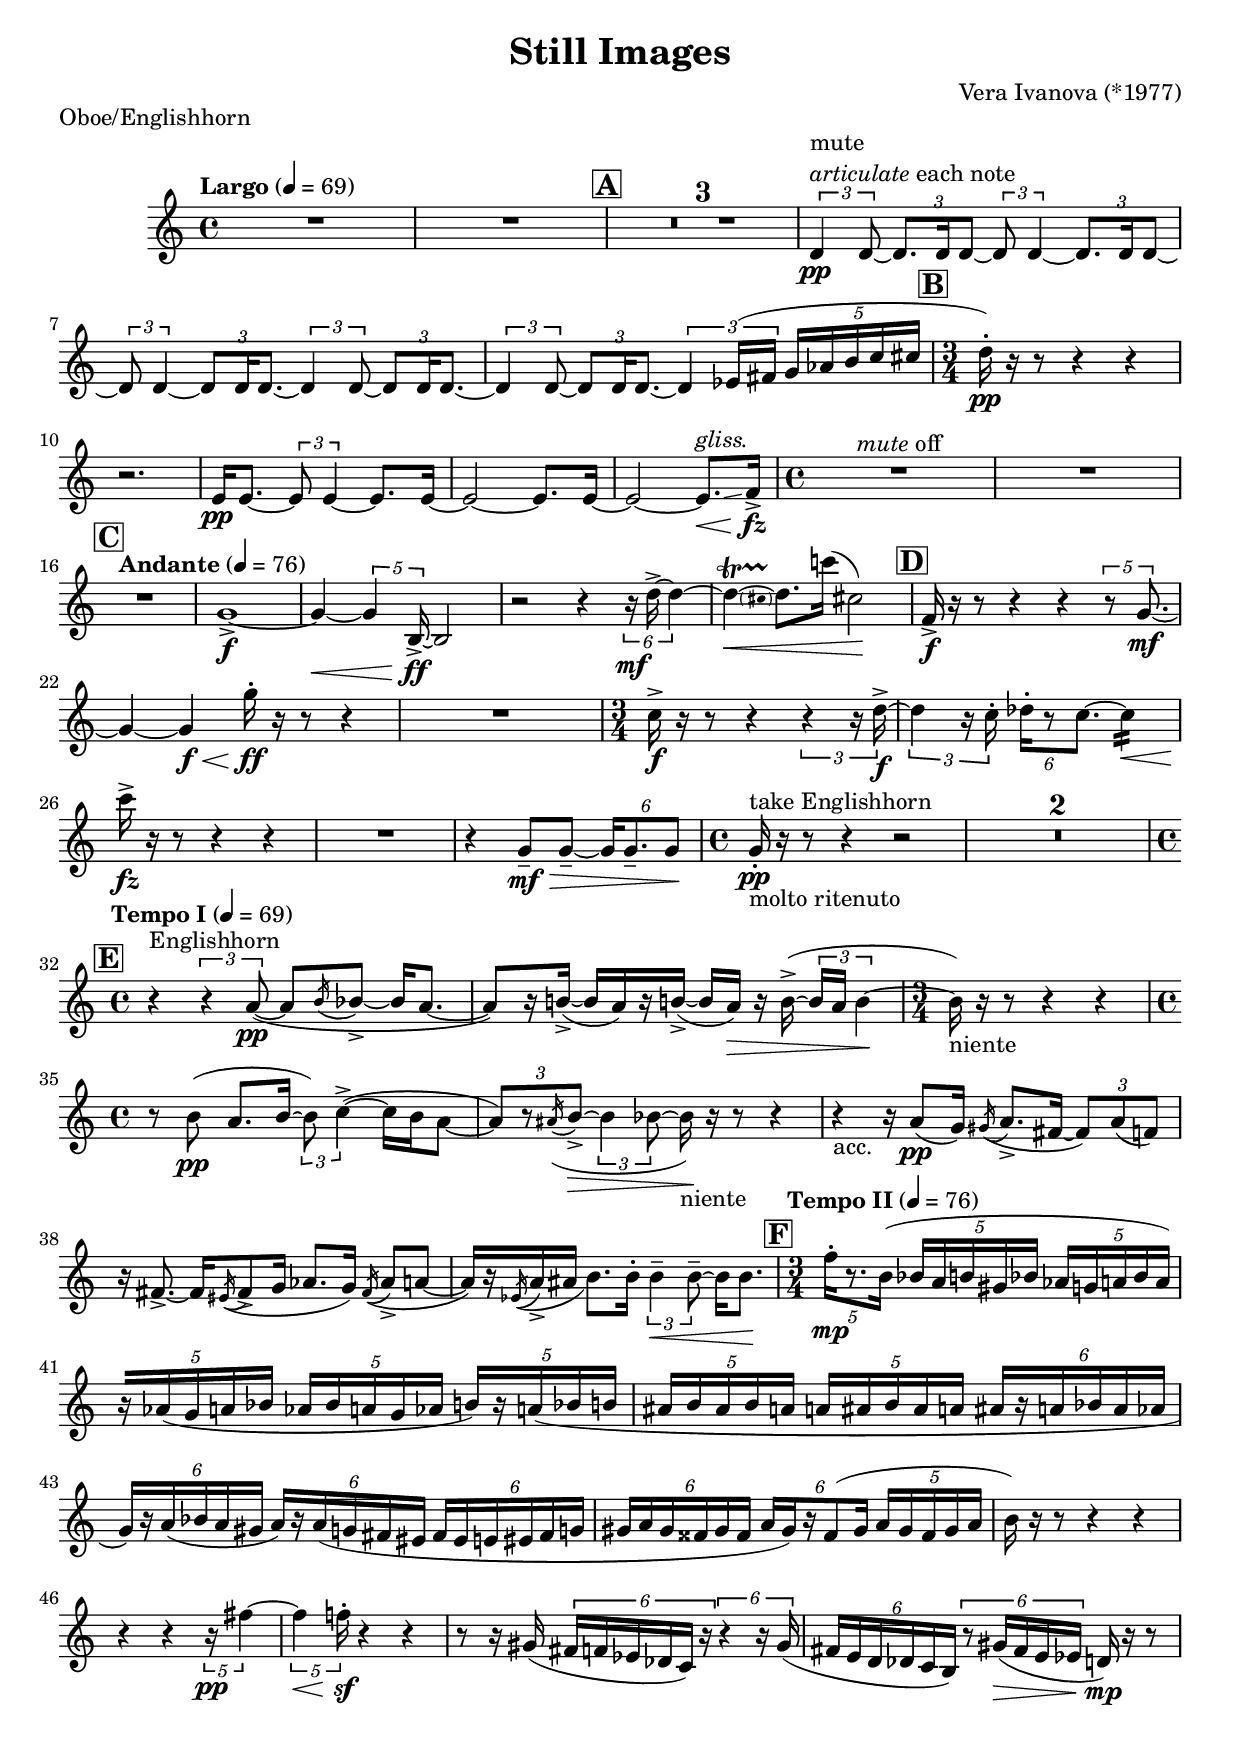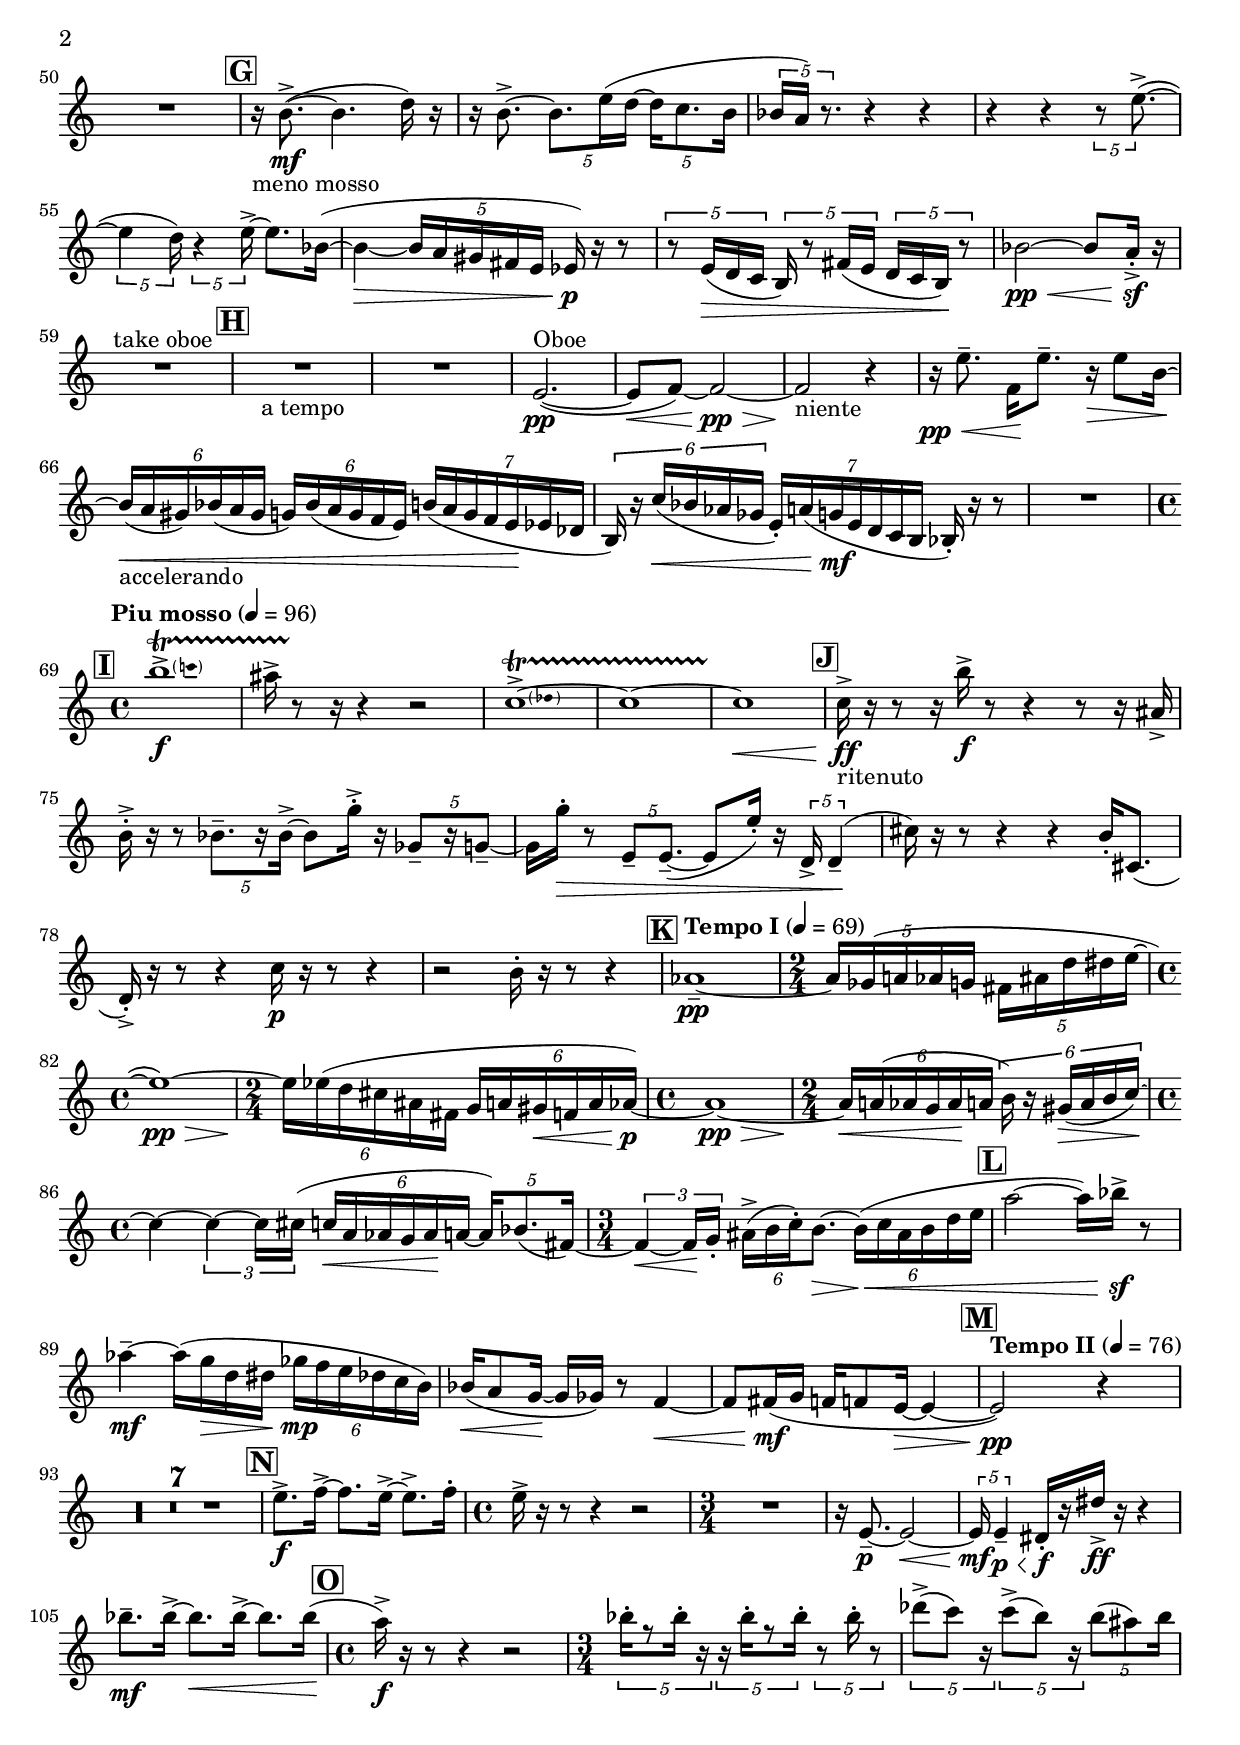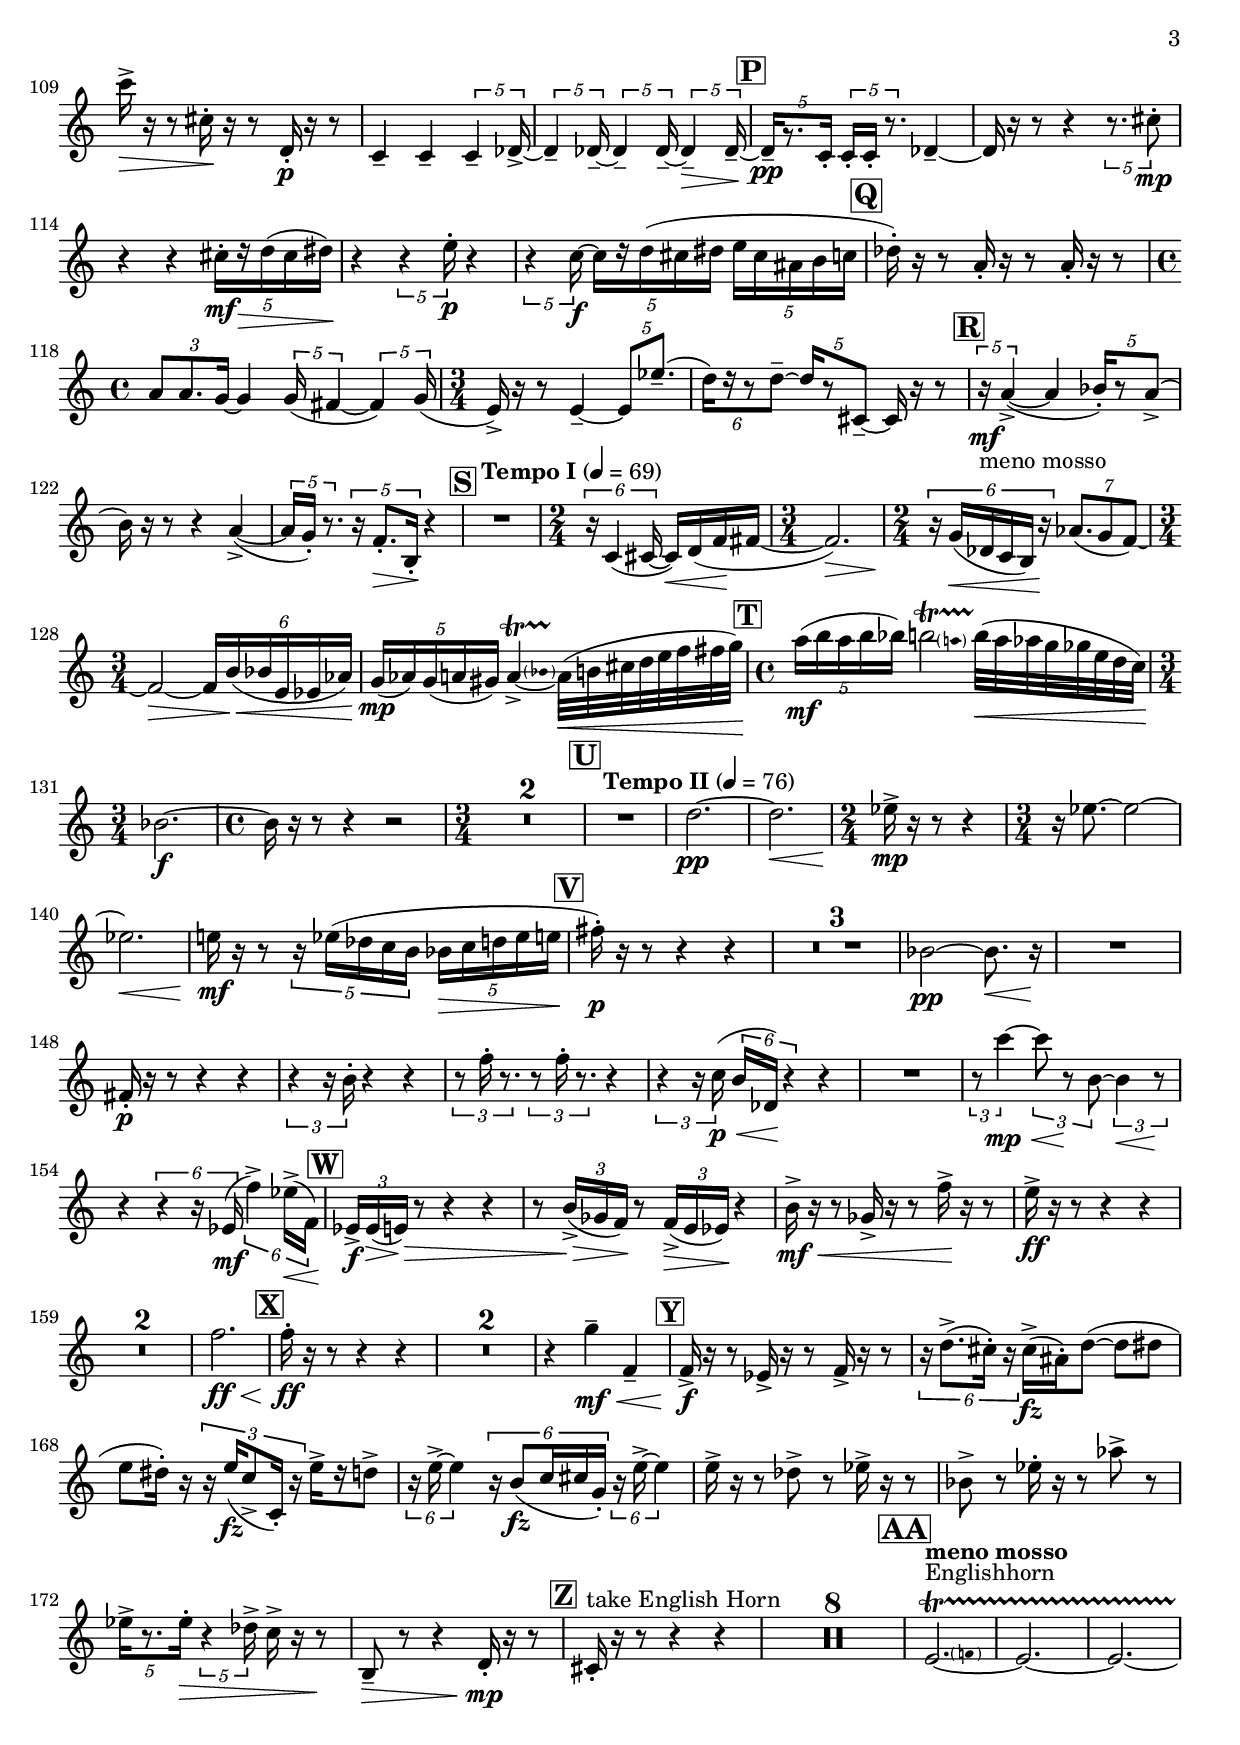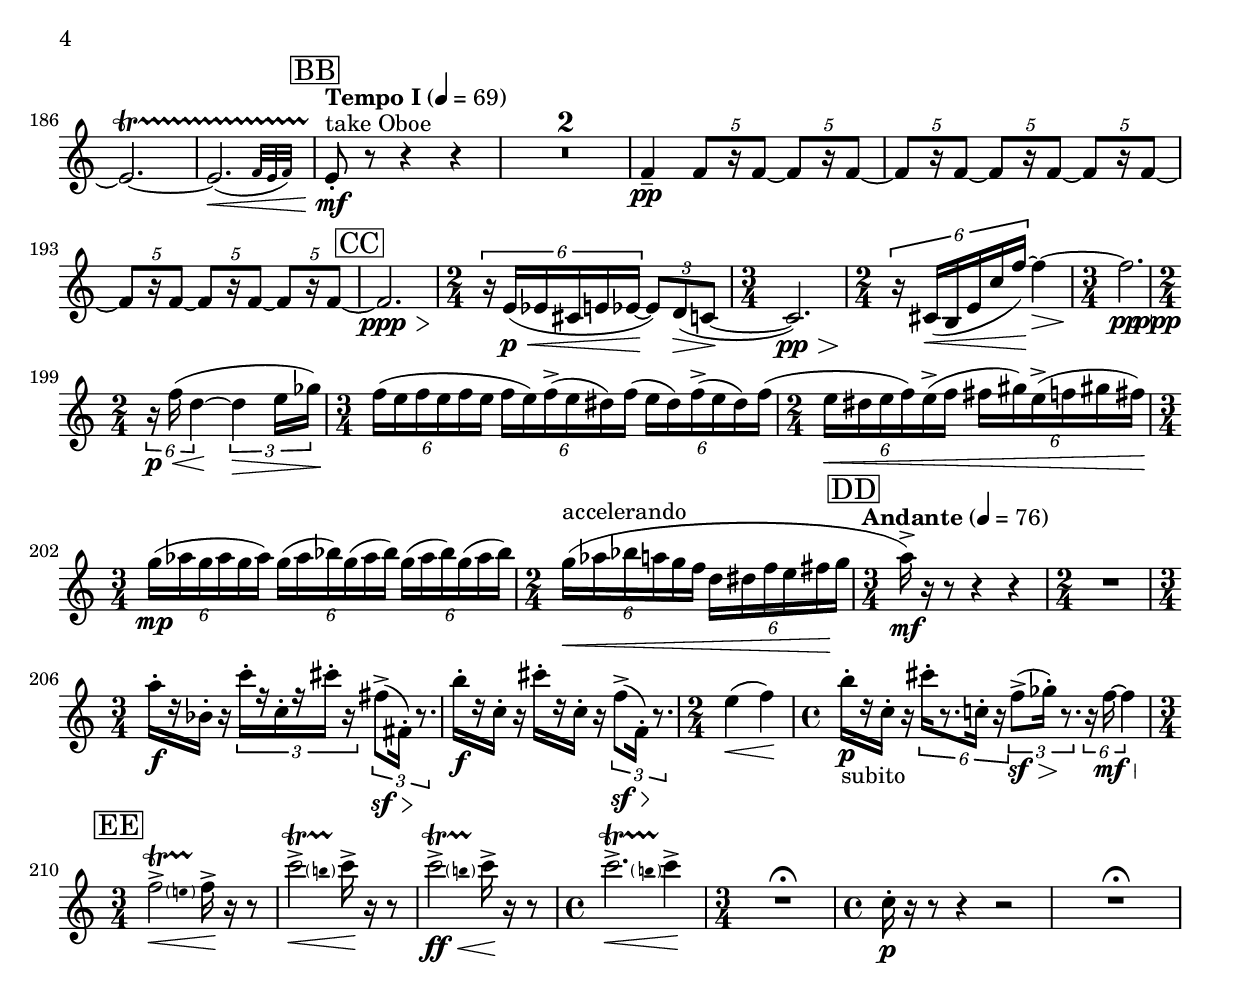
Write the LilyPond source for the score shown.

\language "english"
%{
Still Images, Vera Ivanova
Oboe and Englishhorn part 
===================

%}

num =
#(define-music-function (parser location musique) (ly:music?)
    #{ 
      \override Score.BarNumber.break-visibility = ##(#f #t #t)
      $musique 
      \revert Score.BarNumber.break-visibility 
    #})
  cornaco_one = \relative c' {
     \time 4/4  
    r4^"Englishhorn" \tuplet 3/2 { r4 d8~(\pp} d8 \acciaccatura e16 ef8~-> ef16 d8.~ | d8[) r16 e!16](->~e16[ d16) r16 e!16](->~e16 d16\>)  r16 e16(->~ \tuplet 3/2 {e16 d16 e4~\!} | 
     \time 3/4  
     e16)_"niente"  r16 r 8 r4 r4 | 
       \time 4/4 
       r8 e8(\pp d8. e16~ \tuplet 3/2 { e8) f4(->~} f16 e16 d8~ | \tuplet 3/2 { d8[) r8  \acciaccatura ds16( e8]~->\>}
       \tuplet 3/2 { e4 ef8~} ef16_"niente"\!) r16 r8 r4 |  r4_"acc." r16 d8\pp(c16) \acciaccatura cs16( d8.-> b16~ \tuplet 3/2 {b8) d8( bf8) } | 
       r16 b!8.->~ b16 \acciaccatura as16( b8-> c16 df8. c16) \acciaccatura b16( df8-> d8~ |  d16[) r16 \acciaccatura af16( d16-> ds16]  e8.) e16-. \tuplet 3/2 { e4--\< e8--~} e16 e8.\! | 
       \time 3/4
        \mark \default  \tempo "Tempo II" 4 = 76
      \tuplet 5/4 { bf'16[-.\mp r8. e,16]( } \tuplet 5/4 {ef16[ d e! cs ef]} \tuplet 5/4 { df16 c! d! ef d)}  | \tuplet 5/4 {r16[ df( c d! ef ]} \tuplet 5/4 {df16[ ef d  c df ]} \tuplet 5/4 { e16[) r16 d!( ef e!]} |
      \tuplet 5/4 {ds16[ e ds e d]}  \tuplet 5/4 {d!16[ ds e ds d!] }   \tuplet 6/4 { ds16[ r d! ef d df] } | \tuplet 6/4 {c16[) r d( ef d cs] } \tuplet 6/4 { d16[) r16 d( c b as] } \tuplet 6/4 { b[ as a! as b c!]} | 
      \tuplet 6/4 { cs16[ d cs bs cs bs]} \tuplet 6/4 { d16[ cs16) r16 bs8( cs16]} \tuplet 5/4 { d16[ cs bs cs d]} | e16) r16 r8 r4 r4 |
      r4 r4 \tuplet 5/4 {r16\pp b'4~ } | \tuplet 5/4 { b4\< bf16-.\sf\! } r4 r4 | 
      r8 r16 cs,16( \tuplet 6/4 { b16[ bf af gf f]) r} \tuplet 6/4 {r4 r16 cs'16( } | \tuplet 6/4 { b16[ a g gf f e]) } \tuplet 6/4 { r8 cs'16\>[( b a af  ]} g16)\!\mp r16 r8  | R2. | 
        \mark \default
      r16_ "meno mosso" e'8.(->\mf~ e4. g16) r16 | 
      r16 e8.->~ \tuplet 5/4 {e8.[ a16( g16]~ } \tuplet 5/4 { g16[ f8. e16] } | \tuplet 5/4 { ef16 d16) r8. } r4 r4 | r4 r4 \tuplet 5/4 {r8 a'8.->(~ } | \tuplet 5/4 {a4 g16) }  \tuplet 5/4 { r4 a16->~ } a8. ef16~( |
     ef4\>~ \tuplet 5/4 {ef16 d cs b a } af16\p\!) r16 r8 | \tuplet 5/4 { r8 a16\>[(g f ] } \tuplet 5/4 { e16) r8 b'16( a16} \tuplet 5/4 {g16[ f e])\! r8 } |  ef'2~\pp\< ef8 d16-.->\sf r16 | R2.^"take oboe" | 
     }

      cornaco_two = \relative c' {
     
      R2. *8 | 
      \mark \default  \tempo "meno mosso" 
    \pitchedTrill a2.~^"Englishhorn"  \startTrillSpan  bf {
       a2.~ |  a2.~ |  a2.~ | \afterGrace a2.\<(  { bf32[ a bf]) }     | 
    \mark \markup { \box BB }  \tempo "Tempo I" 4 = 69
       a8-.\mf\!^"take Oboe"  \stopTrillSpan  } r8 r4 r4 | 
      }
    
    
    


maple_leaf_rag =  \relative c'' {
  \set Score.markFormatter = # format-mark-box-alphabet
  \key c \major
  \tempo "Largo" 4 = 69
  \compressFullBarRests
  \time 4/4
     R1 |
     R1 \mark \default |
     R1*3 |
     \tuplet 3/2 {
     d,4^\markup {
       \column {
            \line {  mute }
             \line { \italic  articulate each note }  }
                     }_\pp d8~  }   \tuplet 3/2 {d8. d16 d8~}  \tuplet 3/2 { d8 d4~} \tuplet 3/2 { d8. d16 d8~ } | 
    \tuplet 3/2 { d8 d4~ } \tuplet 3/2 { d8 d16 d8.~ } \tuplet 3/2 { d4 d8~ } \tuplet 3/2 { d8 d16 d8.~ } |
     \tuplet 3/2 { d4 d8~}   \tuplet 3/2 {d8[ d16 d8.]~}  \tuplet 3/2 { d4 ef16 (fs16} \tuplet 5/4 { g16[af  b c cs ]}	 | 
  \time 3/4    \mark \default 
  d16-.)_\pp r16 r 8 r4 r4  |
  r2. |
  e,16_\pp [ e8.]~ \tuplet 3/2 { e8 e4~} e8.[ e16~] |
   e2~ e8.[ e16]~ | e2~ e8.^\markup { \italic gliss. }\< [\glissando f16]->_\fz  |
  \time 4/4 R1^\markup {\italic mute off}
    R1 \mark \default   \tempo "Andante" 4 = 76 |
    R1  |
    g1~->_\f |
    g4~\< \tuplet 5/4 {g4 b,16->\ff\!~} b2 |
     r2 r4 \tuplet 6/4 {r16_\mf d'16->~ d4~ } |      \pitchedTrill d4~\< \startTrillSpan cs d8.\stopTrillSpan c'!16 (cs,!2)\!   \mark \default |  
   f,16->\f r16 r8 r4 r4 \tuplet 5/4 {r8 g8.\mf~}  | 
   g4~ g4\f\< g'16-.\ff r16 r8 r4 | R1 | \time 3/4 c,16->\f r16 r8 r4  \tuplet 3/2 {r4 r16 d16~->\f} |
    \tuplet 3/2 {d4 r16 c16-.}    \tuplet 6/4 { df16[-. r8 c8.]~} \repeat tremolo 4 c16\< | c'16->\fz r16 r8  r4 r4 | R2. |
    r4 g,8--\mf\> g8~--\tuplet 6/4 { g16 g8.-- g8-\!} |  
    
    \time 4/4  
   g16-.\pp^\markup {take Englishhorn}_"molto ritenuto" r16  r8 r4 r2 | R1*2 | 
    \mark \default  \tempo "Tempo I" 4 = 69
    %Corno%
 
  \transpose c g { \cornaco_one }
   
 \mark \default  R2._"a tempo" | R2. |
     e2.(^"Oboe"\pp~ | e8\< f8)~ f2~\pp\!\> | f2\!_"niente" r4 |   r16\pp\< e'8.-- f,16\! e'8.-- r16\> e8 b16\!~ | \tuplet 6/4 { b16_"accelerando"(\< a gs) bf( a gs  } \tuplet 6/4 {g!16) bf( a g f e)  } \tuplet 7/4 { b'!16(  a g f e\! ef df } |
     \tuplet 6/4 {b16) r16 c'16\< ( bf af gf } \tuplet 7/4 { e16-.) a ( g\!\mf e d c b  } bf16-.) r16 r8   | R2. | 
     \time 4/4 
        \mark \default  \tempo "Piu mosso" 4 = 96 
        \pitchedTrill b''1->\f \startTrillSpan c |  as16-> r8 \stopTrillSpan  r16 r4 r2 | 
           \pitchedTrill c,1->~ \startTrillSpan df |  c1~ | c1\< \stopTrillSpan  | \mark \default   c16->\ff_"ritenuto"  r16 r8 r16 b'16->\f r8 r4 r8 r16 as,16-> | 
           b16-.-> r16 r8  \tuplet 5/4 {  bf8.[-- r16 bf16]->~ } bf8  g'16-.-> r16  \tuplet 5/4 {  gf,8[-- r16 g8]--~ }  | g16 g'16-.\> r8 \tuplet 5/4 {  e,8-- e8.--~( } e8 e'16-.) r16 \tuplet 5/4 {d,16-> d4--\!( } | cs'16) r16  r8 r4 r4 b16-. cs,8.( | 
           d16-.->) r16 r8 r4 c'16\p r16 r8 r4 | r2 b16-. r16 r8 r4 | 
           \mark \default  \tempo "Tempo I" 4 = 69 
           af1--\pp~ | 
           \time 2/4
           \tuplet 5/4 {af16 gf( a! af g! } \tuplet 5/4  {fs16 as d ds e~ } | 
           \time 4/4 
           e1\pp\>~)
           \time 2/4
           \tuplet 6/4 {e16\! ef( d cs as fs } \tuplet 6/4 { g16 a! gs\< f a af\p\!~) }
           \time 4/4 
           af1\>\pp~
           \time 2/4
           \tuplet 6/4 {af16\!\< a!( af g af\! a!  }  \tuplet 6/4 {b16) r16 gs16(\> a b c)\!~ } |
           \time 4/4 
           c4~ \tuplet 3/2 {c4~ c16 cs16(  } \tuplet 6/4 { c!16\< a af g af\! a~ } \tuplet 5/4 {a16) bf8.( fs16)~ } |
           \time 3/4
          \tuplet 3/2 {fs4\<~ fs16\! g16-.} \tuplet 6/4 { as16->( b c-.) b8.\>~ } \tuplet 6/4 { b16\!\< ( c as b d e   } |  \mark \default a2~ a16) bf16->\sf  r8 | af4--\mf~ af16 ( g16\> d16 ds16 \tuplet 6/4 {gf16\mp\! f e df c b )} |  
          bf16(\< a8 g16\!~ g16 gf16) r8 f4\<~  | f8 fs16\!\mf ( g16 f16 f!8 e16\>~ e4~ | 
          \mark \default \tempo "Tempo II" 4 = 76
          e2\pp\!) r4 | R2.*7 | 
          \mark \default e'8.->\f f16->~ f8. e16->~ e8.-> f16-. | 
          \time 4/4
          e16-> r16 r8  r4 r2 | 
          \time 3/4 
          R2. | r16 e,8.--\p~ e2~\< | \tuplet 5/4 {e16\mf\! e4--\p\< } ds16[-.\f r16 ds'16]->\ff r16 r4 | bf'8.--\mf bf16->~ bf8.\< bf16->~ bf8. bf16\!( | 
          \time 4/4
           \mark \default
            a16->\f) r16 r8 r4 r2  | 
            \time 3/4 
            \tuplet 5/4 {bf16[-. r8 bf16]-. r16} \tuplet 5/4 {r16 bf16[-.  r8 bf16]-.  } \tuplet 5/4 {r8 bf16-. r8} | 
            \tuplet 5/4 {df8-> ( c8) r16 } \tuplet 5/4 {c8-> ( b8) r16 } \tuplet 5/4 {b8 ( as8) b16  } | c16->\> r16 r8 cs,16-.\! r16 r8 d,16-.\p r16 r8 |  c4-- c4-- \tuplet 5/4 {c4-- df16->~ } | 
             \tuplet 5/4 {df4-- df16--~ } \tuplet 5/4 {df4-- df16--~ } \tuplet 5/4 {df4--\> df16--\!~ } |
             \mark \default
             
          \tuplet 5/4 {df16[--\pp r8. c16]-. } \tuplet 5/4 {c16-. c16-. r8. } df4--~ | df16 r16 r8 r4 \tuplet 5/4 { r8. cs'8-.\mp } | r4 r4 \tuplet 5/4 {cs16[-.\mf r16\> d16 ( cs16 ds16]\!)} |
          r4 \tuplet 5/4 { r4 e16-.\p}  r4 | \tuplet 5/4 { r4 c16\f~ } \tuplet 5/4 { c16[ r16 d16( cs16 ds16 ] } \tuplet 5/4 { e16 cs as b c! } | 
           \mark \default
          df16-.) r16 r8 a16-. r16 r8 a16-. r16 r8 | 
          \time 4/4 \tuplet 3/2 { a8 a8. g16~} g4   \tuplet 5/4 { g16( fs4~ } \tuplet 5/4 {fs4) g16 (} |
          \time 3/4
          e16->) r16 r8 e4--~  \tuplet 5/4 { e8 ef'8.--(} | \tuplet 6/4 { d16[) r16 r8 d8]--~ }  \tuplet 5/4 { d16[ r8 cs,8]--~}  cs16 r16 r8 |    
           \mark \default 
           \tuplet 5/4 { r16\mf_"meno mosso" a'4->(~} a4   \tuplet 5/4 { bf16[-.) r8 a8]->( } | b16) r16 r8 r4 a4->~(  |
            \tuplet 5/4 { a16[ g16]-.) r8. }  \tuplet 5/4 { r16 f8.-.\> b,16]-.\!} r4 | 
            \mark \default \tempo "Tempo I" 4 = 69 R2. |
            \time 2/4 
            \tuplet 6/4 { r16 c4( cs16~} cs16\<) d16( f16\! fs16~ | 
            \time 3/4
            fs2.)\> |
            \time 2/4
            \tuplet 6/4 {r16\! g16[\<( df c b]) r16\! } \tuplet 7/4 { af'8.( g8 f8~ )}  | 
            \time 3/4 
            f2\>\!~ \tuplet 6/4 {f16 b\<( bf e, ef af\!)}  | \tuplet 5/4 {g16[\mp( af) g (a gs)] }   \pitchedTrill a4->~ \startTrillSpan bf  a32\< \stopTrillSpan (b cs d e f fs g\!) |  
            \time 4/4 
            \mark \default 
            \tuplet 5/4 {a16[\mf( b a b bf])  }   \pitchedTrill b2 \startTrillSpan a  b32\<( \stopTrillSpan a af g gf e d c\!) | 
            \time 3/4 bf2.\f~ | 
            \time 4/4 
            bf16 r16 r8 r4 r2 | 
            \time 3/4
            R2.*2 |
             \mark \default \tempo "Tempo II" 4 = 76 
             R2. | d2.\pp~ | d2.\<\! | 
             \time 2/4 
             ef16->\mp r16 r8 r4 | 
             \time 3/4 
             r16 ef8.~ ef2~ | ef2.\< | 
             e!16\mf\! r16 r8 \tuplet 5/4 { r16 ef16[( df c b]}  \tuplet 5/4 { bf16[ \> c d! ef e!]} | 
                \mark \default 
             fs16-.\p) r16 r8 r4 r4 |   R2.*3 | bf,2~\pp bf8.\< r16\! | R2. | 
             fs16-.\p r16 r8 r4 r4 | \tuplet 3/2 { r4 r16 b16-.} r4 r4 | \tuplet 3/2 {r8 f'16-. r8.} \tuplet 3/2 { r8 f16-. r8.} r4 | 
             \tuplet 3/2 {r4 r16 c16\p\<(} \tuplet 6/4 { b16 df,16)\! r4 } r4 |  R2. |   
              \tuplet 3/2 { r8 c''4\mp\<~ } \tuplet 3/2 {c8 r8\! b,8~ } \tuplet 3/2 { b4\< r8\!} | 
              r4 \tuplet 6/4 { r4 r16 ef,16\mf( } \tuplet 6/4 { f'4->) ef16->(\<f,16\!)} | 
                \mark \default 
             \tuplet 3/2 {ef16->\f ef16\>( e!16\>\!)} r8 r4 r4 | r8 \tuplet 3/2 {b'16->\> ( gf f\!) } r8  \tuplet 3/2 {f16->\> ( e ef\!) } r4 | 
              b'16->\mf\< r16 r8 gf16-> r16 r8 f'16->\! r16 r8 | e16->\ff  r16 r8 r4 r4 | R2.* 2 | f2.\ff\< |
                \mark \default 
              f16-.\!\ff r16 r8 r4 r4 | R2.* 2 | r4 g4--\mf\< f,4-- |  
                \mark \default 
                f16->\f r16 r8 ef16-> r16 r8 f16-> r16 r8 | \tuplet 6/4 {r16 d'8.[->( cs16-.)] r16 } cs16[->\fz (as16-.) d8]~( d8 ds8  | e8 ds16-.) r16 \tuplet 3/2 { r16 e16[\fz( c8-> c,16]-.) r16} e'16[-> r16 d8]-> | 
                \tuplet 6/4 { r16 e16->~ e4} \tuplet 6/4 { r16 b8[\fz( c16 cs16 g16]-.)} \tuplet 6/4 {r16 e'16->~ e4} | e16-> r16 r8 df8-> r8 ef16-> r16 r8 | bf8-> r8 ef16-. r16 r8 af8-> r8 | 
                \tuplet 5/4 { ef16[-> r8. ef16]-.\>} \tuplet 5/4 {r4 df16->} c16-> r16 r8\! | b,8--\> r8 r4 d16-.\mp\! r16 r8 | 
                \mark \default 
                cs16-.^"take English Horn" r16 r8 r4 r4 | 
              %Corno%
          \transpose c g { \cornaco_two } 
           
            R2. * 2 | f4--\pp \tuplet 5/4 {f8[ r16 f8]~}  \tuplet 5/4 {f8[ r16 f8]~}|  \tuplet 5/4 {f8[ r16 f8]~}  \tuplet 5/4 {f8[ r16 f8]~}  \tuplet 5/4 {f8[ r16 f8]~} |  \tuplet 5/4 {f8[ r16 f8]~}  \tuplet 5/4 {f8[ r16 f8]~}  \tuplet 5/4 {f8[ r16 f8]~} | 
         
             \mark \markup { \box CC }
            f2.\>\ppp | 
            \time 2/4
            \tuplet 6/4 {r16\! e16[\p\<( ef cs e ef]~\!} \tuplet 3/2 {ef8) d8\>( c8~\!} 
            \time 3/4 
            c2.)\pp\> | 
            \time 2/4
            \tuplet 6/4 {r16\! cs16[\<( b e c' f~\!)]} f4\>~ | 
            \time 3/4            
             << f2.\pp { s4\> s4 s4\!\ppp} >>
             \time 2/4 
             \tuplet 6/4 {r16\p\< f16( d4~\!} \tuplet 3/2 {d4\>  e16 gf16\!)} | 
             \time 3/4 
             \tuplet 6/4 { f16[( e f e f e]}  \tuplet 6/4 { f16[ e) f->( e ds) f]( }  \tuplet 6/4 { e16[ ds) f-> (e ds) f](} |
             \time 2/4 
              \tuplet 6/4 { e16[\< ds e f) e->( f] }  \tuplet 6/4 { fs16[ gs) e->( f gs! fs]\!) } |
              \time 3/4
              \tuplet 6/4 { g16[\mp( af g af g af]) } \tuplet 6/4 { g16[( af16 bf16) g16( af16 bf16]) }  \tuplet 6/4 { g16[( af16 bf16) g16( af16 bf16])  } | 
             \time 2/4
              \tuplet 6/4 { g16[\<^"accelerando"( af bf a! g f] }  \tuplet 6/4 { d16[ ds f e fs\! g] } | 
              \time 3/4 
               \mark \markup { \box DD }  \tempo "Andante" 4 = 76 
              a16->\mf) r16 r8 r4 r4 |
              \time 2/4
              R2 |
              \time 3/4
             
              a16[-.\f r16 bf,16]-. r16  \tuplet 3/2 { c'16[-. r16 c,16-. r16 cs'16]-. r16 }  \tuplet 3/2 { fs,8->\sf\>( fs,16-.\!) r8.} | 
             b'16[-.\f r16 c,16]-. r16   cs'16[-. r16 c,16]-. r16    \tuplet 3/2 { f8->\sf\>( f,16-.\!) r8.} | 
             \time 2/4 
             e'4\< (f4\! )| 
             \time 4/4
             b16[-._"subito"\p r16 c,16]-. r16 \tuplet 6/4 {cs'16[-. r8. c,!16]-. r16} \tuplet 3/2 { f8->\sf\>(gf16-.\!) r8.}  \tuplet 6/4 {r16 f16\mf\<~ f4\!}  |
              \time 3/4
              \mark \markup { \box EE }
              \pitchedTrill f2->\< \startTrillSpan e   f16->\!  \stopTrillSpan   r16 r8 | 
               \pitchedTrill c'2->\< \startTrillSpan b  c16->\!  \stopTrillSpan   r16 r8 | 
               \pitchedTrill c2->\ff\< \startTrillSpan b  c16->\!  \stopTrillSpan   r16 r8 | 
                \time 4/4 
                \pitchedTrill c2.->\< \startTrillSpan b  c4->\!  \stopTrillSpan  | 
              \time 3/4
              R2.\fermataMarkup | 
              \time 4/4 
              c,16-.\p r16 r8 r4 r2 |  R1\fermataMarkup | 
              
              

}




\bookpart {
  \header{
    title = "Still Images"

    composer = "Vera Ivanova (*1977)"
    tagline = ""  % removed
  }

  \markup {Oboe/Englishhorn }
  \score {
      <<
        \new Staff \maple_leaf_rag
      >>
  }
 
  }
  
  
\version "2.18.2"  % necessary for upgrading to future LilyPond versions.